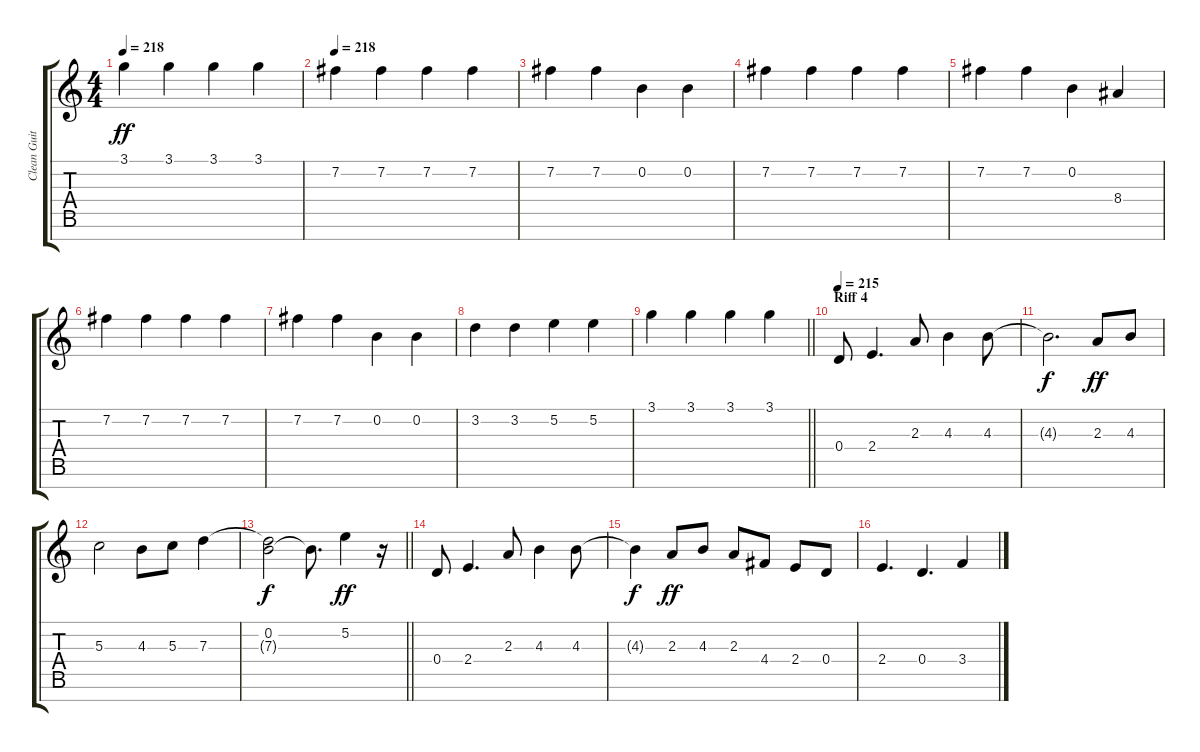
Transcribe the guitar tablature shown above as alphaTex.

\track ("Clean Guitar" "Clean Guit") {instrument electricguitarjazz}
\staff {score tabs}
\tuning (E4 B3 G3 D3 A2 E2 B1) {hide}
\ts (4 4)
\tempo 218
\clef g2
\ks c
3.1.4{dy ff} 3.1.4 3.1.4 3.1.4 |
\tempo 218
7.2.4 7.2.4 7.2.4 7.2.4 |
7.2.4 7.2.4 0.2.4 0.2.4 |
7.2.4 7.2.4 7.2.4 7.2.4 |
7.2.4 7.2.4 0.2.4 8.4.4 |
7.2.4 7.2.4 7.2.4 7.2.4 |
7.2.4 7.2.4 0.2.4 0.2.4 |
3.2.4 3.2.4 5.2.4 5.2.4 |
\barLineRight lightlight
3.1.4 3.1.4 3.1.4 3.1.4 |
\section ("" "Riff 4")
\tempo 215
0.4.8 2.4.4{d} 2.3.8 4.3.4 4.3.8 |
4.3{t}.2{d dy f} 2.3.8{dy ff} 4.3.8 |
5.3.2 4.3.8 5.3.8 7.3.4 |
\barLineRight lightlight
(0.2 7.3{t}).2{dy f} 0.2{t}.8{d} 5.2.4{dy ff} r.16 |
0.4.8 2.4.4{d} 2.3.8 4.3.4 4.3.8 |
4.3{t}.4{dy f} 2.3.8{dy ff} 4.3.8 2.3.8 4.4.8 2.4.8 0.4.8 |
2.4.4{d} 0.4.4{d} 3.4.4
